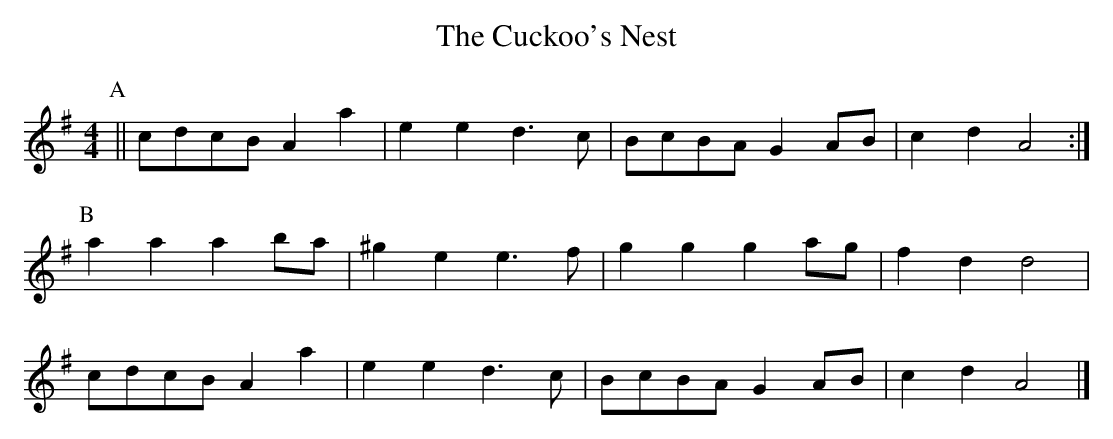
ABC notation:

X:1
T:The Cuckoo's Nest
M:4/4
K:G
P:A
|| cdcB A2 a2 | e2 e2 d3 c | BcBA G2 AB | c2 d2 A4 :|
P:B
a2 a2 a2 ba | ^g2 e2 e3 f | g2 g2 g2 ag | f2 d2 d4 |
cdcB A2 a2 | e2 e2 d3 c | BcBA G2 AB | c2 d2 A4 |]
